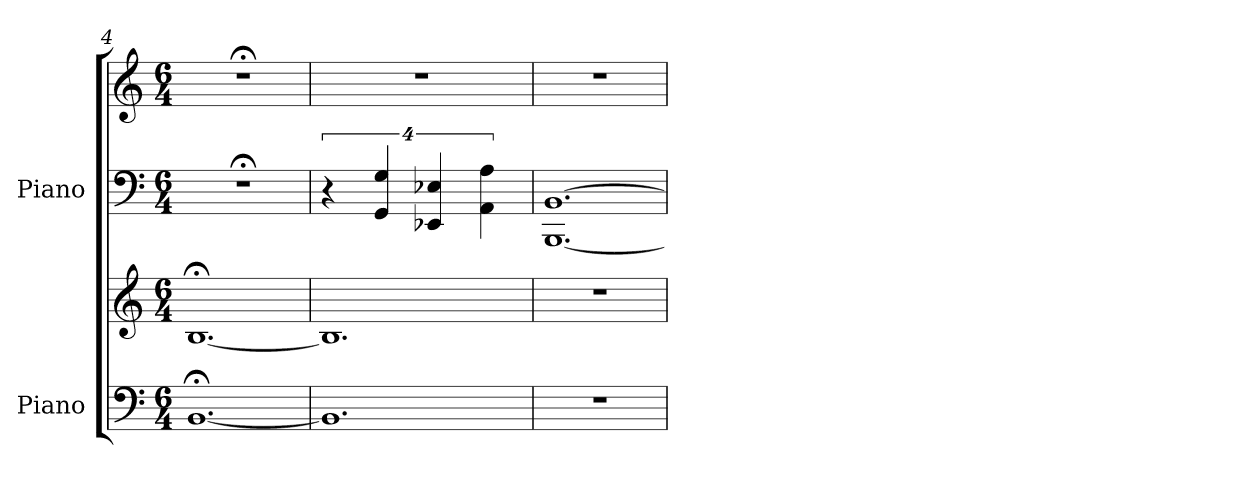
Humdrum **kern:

**kern	**kern	**kern	**kern
*part2	*part2	*part1	*part1
*staff4	*staff3	*staff2	*staff1
*I"Piano	*	*I"Piano	*
*I'Pno.	*	*I'Pno.	*
*clefF4	*clefG2	*clefF4	*clefG2
*k[]	*k[]	*k[]	*k[]
*M6/4	*M6/4	*M6/4	*M6/4
=4	=4	=4	=4
[1.BB;<	[1.B;<	1.r;<	1.r;<
=5	=5	=5	=5
1.BB]	1.B]	8%3r	1.r
.	.	8%3GG/ 8%3G/	.
.	.	8%3EE-X/ 8%3E-X/	.
.	.	8%3AA\ 8%3A\	.
=6	=6	=6	=6
1.r	1.r	[1.BBB [1.BB	1.r
=	=	=	=
*-	*-	*-	*-
